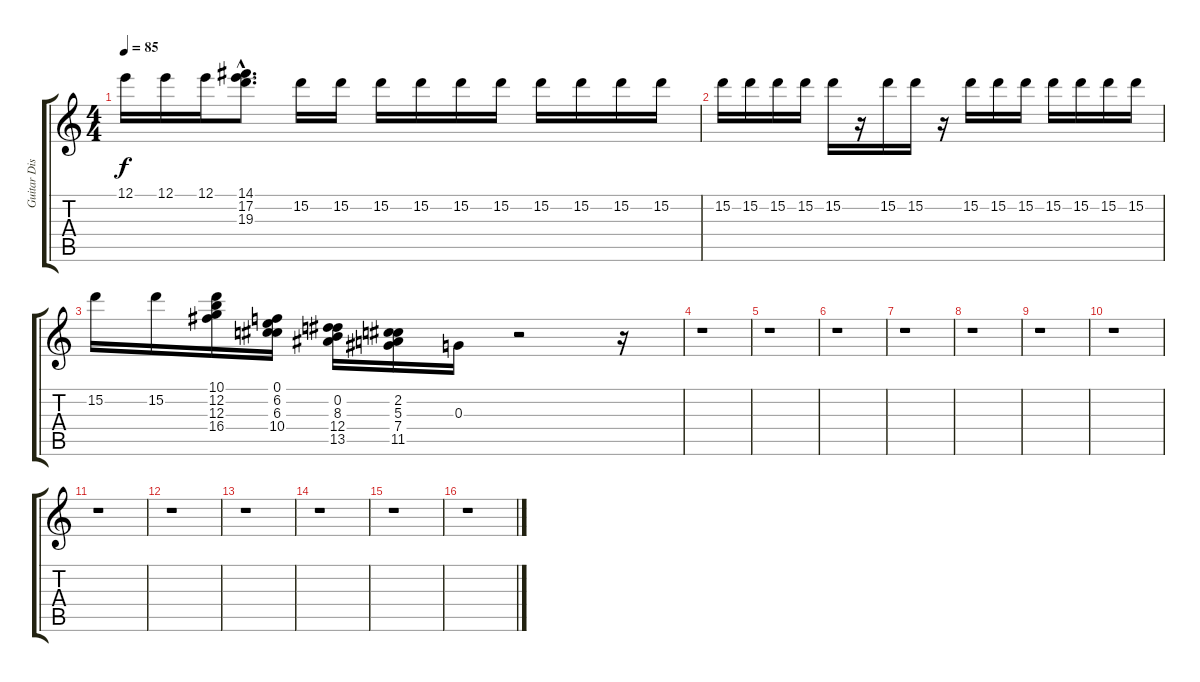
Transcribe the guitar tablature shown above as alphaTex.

\track ("Guitar Disto" "Guitar Dis") {instrument distortionguitar}
\staff {score tabs}
\tuning (E4 B3 G3 D3 A2 E2) {hide}
\ts (4 4)
\tempo 85
\clef g2
\ks c
12.1.16{dy f} 12.1.16 12.1.16 (14.1{hac} 17.2{hac} 19.3{hac}).8{d} 15.2.16 15.2.16 15.2.16 15.2.16 15.2.16 15.2.16 15.2.16 15.2.16 15.2.16 15.2.16 |
15.2.16 15.2.16 15.2.16 15.2.16 15.2.16 r.16 15.2.16 15.2.16 r.16 15.2.16 15.2.16 15.2.16 15.2.16 15.2.16 15.2.16 15.2.16 |
15.2.16 15.2.16 (10.1 12.2 12.3 16.4).16 (0.1 6.2 6.3 10.4).16 (0.2 8.3 12.4 13.5).16 (2.2 5.3 7.4 11.5).16 0.3.16 r.2 r.16 |
r.1 |
r.1 |
r.1 |
r.1 |
r.1 |
r.1 |
r.1 |
r.1 |
r.1 |
r.1 |
r.1 |
r.1 |
r.1
